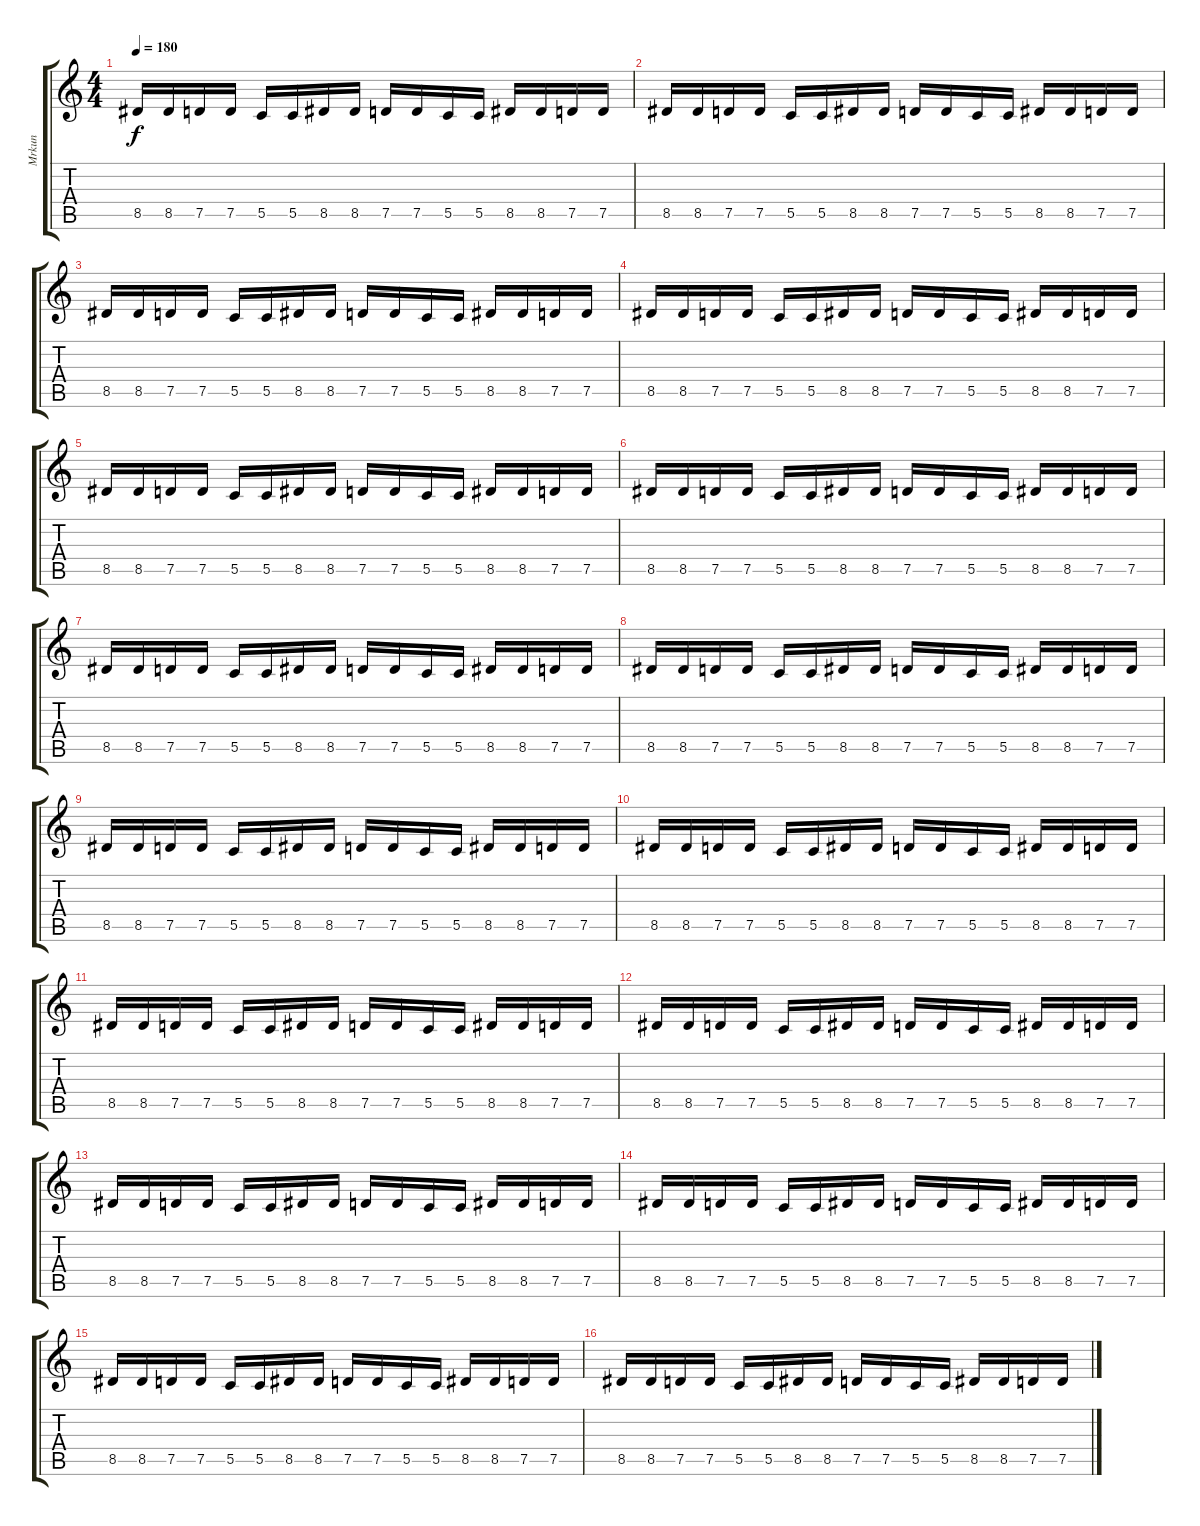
\track ("Mrkun" "Mrkun") {instrument distortionguitar}
\staff {score tabs}
\tuning (D4 A3 F3 C3 G2 D2) {hide}
\ts (4 4)
\tempo 180
\clef g2
\ks c
8.5.16{dy f} 8.5.16 7.5.16 7.5.16 5.5.16 5.5.16 8.5.16 8.5.16 7.5.16 7.5.16 5.5.16 5.5.16 8.5.16 8.5.16 7.5.16 7.5.16 |
8.5.16 8.5.16 7.5.16 7.5.16 5.5.16 5.5.16 8.5.16 8.5.16 7.5.16 7.5.16 5.5.16 5.5.16 8.5.16 8.5.16 7.5.16 7.5.16 |
8.5.16 8.5.16 7.5.16 7.5.16 5.5.16 5.5.16 8.5.16 8.5.16 7.5.16 7.5.16 5.5.16 5.5.16 8.5.16 8.5.16 7.5.16 7.5.16 |
8.5.16 8.5.16 7.5.16 7.5.16 5.5.16 5.5.16 8.5.16 8.5.16 7.5.16 7.5.16 5.5.16 5.5.16 8.5.16 8.5.16 7.5.16 7.5.16 |
8.5.16 8.5.16 7.5.16 7.5.16 5.5.16 5.5.16 8.5.16 8.5.16 7.5.16 7.5.16 5.5.16 5.5.16 8.5.16 8.5.16 7.5.16 7.5.16 |
8.5.16 8.5.16 7.5.16 7.5.16 5.5.16 5.5.16 8.5.16 8.5.16 7.5.16 7.5.16 5.5.16 5.5.16 8.5.16 8.5.16 7.5.16 7.5.16 |
8.5.16 8.5.16 7.5.16 7.5.16 5.5.16 5.5.16 8.5.16 8.5.16 7.5.16 7.5.16 5.5.16 5.5.16 8.5.16 8.5.16 7.5.16 7.5.16 |
8.5.16 8.5.16 7.5.16 7.5.16 5.5.16 5.5.16 8.5.16 8.5.16 7.5.16 7.5.16 5.5.16 5.5.16 8.5.16 8.5.16 7.5.16 7.5.16 |
8.5.16 8.5.16 7.5.16 7.5.16 5.5.16 5.5.16 8.5.16 8.5.16 7.5.16 7.5.16 5.5.16 5.5.16 8.5.16 8.5.16 7.5.16 7.5.16 |
8.5.16 8.5.16 7.5.16 7.5.16 5.5.16 5.5.16 8.5.16 8.5.16 7.5.16 7.5.16 5.5.16 5.5.16 8.5.16 8.5.16 7.5.16 7.5.16 |
8.5.16 8.5.16 7.5.16 7.5.16 5.5.16 5.5.16 8.5.16 8.5.16 7.5.16 7.5.16 5.5.16 5.5.16 8.5.16 8.5.16 7.5.16 7.5.16 |
8.5.16 8.5.16 7.5.16 7.5.16 5.5.16 5.5.16 8.5.16 8.5.16 7.5.16 7.5.16 5.5.16 5.5.16 8.5.16 8.5.16 7.5.16 7.5.16 |
8.5.16 8.5.16 7.5.16 7.5.16 5.5.16 5.5.16 8.5.16 8.5.16 7.5.16 7.5.16 5.5.16 5.5.16 8.5.16 8.5.16 7.5.16 7.5.16 |
8.5.16 8.5.16 7.5.16 7.5.16 5.5.16 5.5.16 8.5.16 8.5.16 7.5.16 7.5.16 5.5.16 5.5.16 8.5.16 8.5.16 7.5.16 7.5.16 |
8.5.16 8.5.16 7.5.16 7.5.16 5.5.16 5.5.16 8.5.16 8.5.16 7.5.16 7.5.16 5.5.16 5.5.16 8.5.16 8.5.16 7.5.16 7.5.16 |
8.5.16 8.5.16 7.5.16 7.5.16 5.5.16 5.5.16 8.5.16 8.5.16 7.5.16 7.5.16 5.5.16 5.5.16 8.5.16 8.5.16 7.5.16 7.5.16
